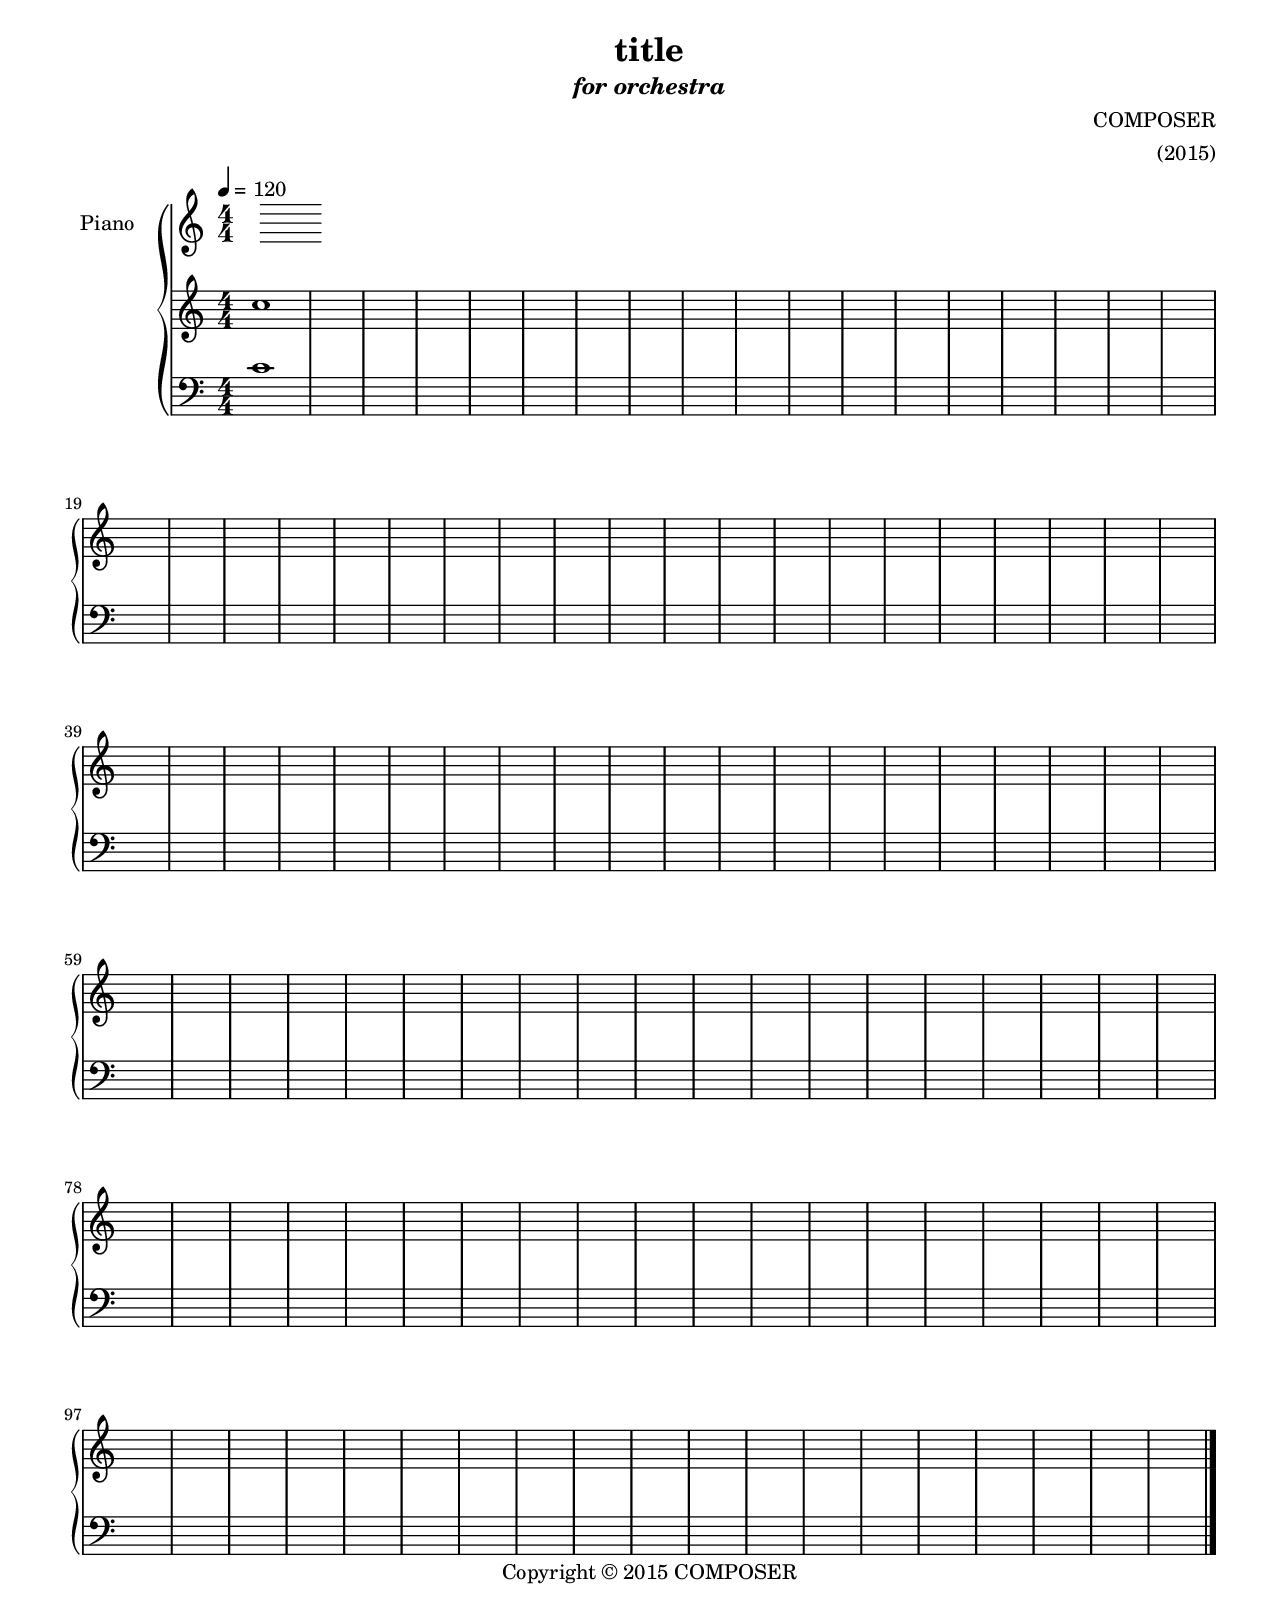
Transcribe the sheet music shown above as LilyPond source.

\version "2.18.2"

#(set-global-staff-size 18)
#(set-default-paper-size "letter")

\header {
  title = "title"
  subtitle = \markup { \italic "for orchestra" }
  dedication = ""
  composer = "COMPOSER"
  arranger = "(2015)"
  %piece = \markup \box {"Transposed Score"}
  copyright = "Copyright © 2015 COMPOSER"
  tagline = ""
}

\include "orchestra_metrics.ly"
\include "orchestra_notes.ly"
\include "orchestra_headings.ly"
\include "orchestra_definitions.ly"

PianoHeading = {
  #(set-accidental-style 'neo-modern)
  \override Staff.Accidental #'hide-tied-accidental-after-break = ##t
  \set Staff.instrumentName = \markup \concat {"Piano" " "}
}

\score {
  <<
    %\override Score.BarNumber #'break-visibility = ##(#t #t #t)
    %\override Score.BarNumber #'break-visibility = #end-of-line-invisible
    \override Score.Stem #'stemlet-length = #0.75
    \override Score.StaffSymbol.layer = #4
    \override Score.TimeSignature.layer = #3
    \new PianoStaff <<
      \PianoHeading
      \new Staff = "PianoRH" \with { \override VerticalAxisGroup #'remove-empty = ##f } << \Metrics \PianoRHNotes  >>
      %\new Dynamics = "piano dynamics" { \PianoCenteredDynamics \PianoDynamics }
      \new Staff = "PianoLH" \with { \override VerticalAxisGroup #'remove-empty = ##f } <<  \Metrics \PianoLHNotes >>
    >>
  >>
  \layout {
    \context { \RemoveEmptyStaffContext }
    \context { \Staff \override TimeSignature.style = #'numbered \accidentalStyle "neo-modern"  }
  }
  %\midi { }
}

\paper {
  %two-sided = ##t
  page-limit-inter-system-space = ##t
  ragged-bottom = ##f
  ragged-last-bottom = ##f
  page-limit-inter-system-space-factor = 1.3
  top-margin = 1\cm
  inner-margin = 2\cm
  outer-margin = 1.6\cm
  left-margin = 1.4\cm
  %system-separator-markup = \slashSeparator
  %max-systems-per-page = 1
}
